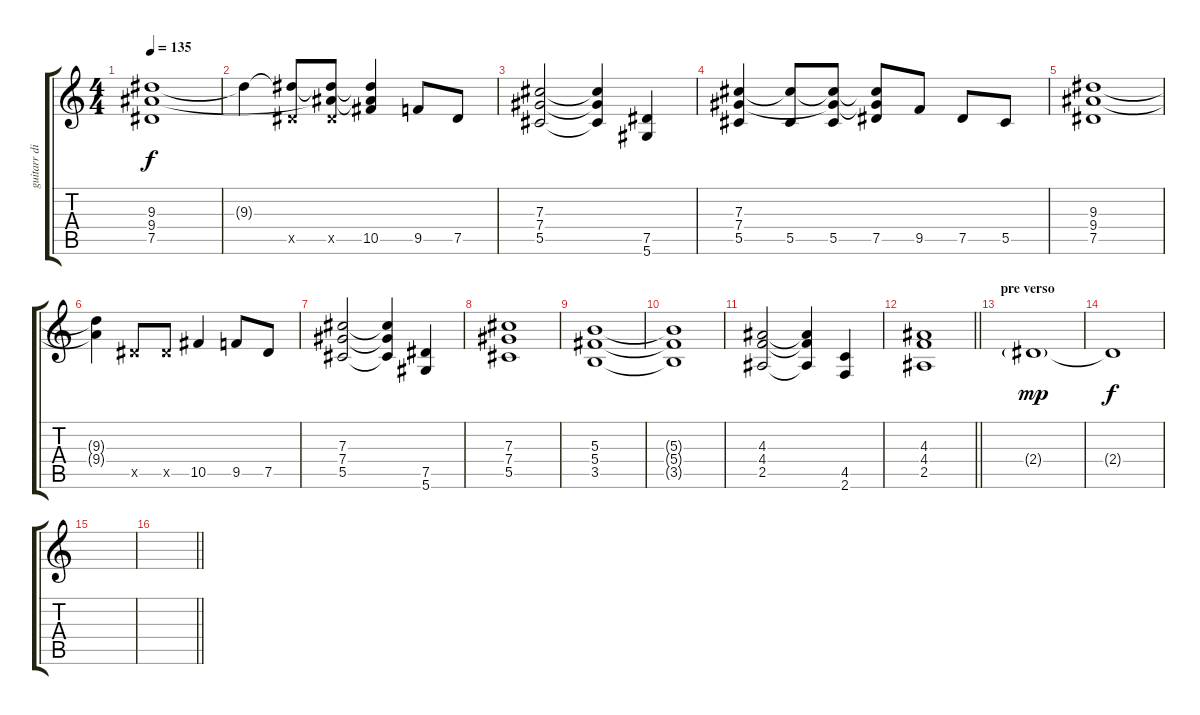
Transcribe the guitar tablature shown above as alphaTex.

\track ("guitarr distorsion (1)" "guitarr di") {instrument overdrivenguitar}
\staff {score tabs}
\tuning (Eb4 Bb3 Gb3 Db3 Ab2 Eb2) {hide}
\ts (4 4)
\tempo 135
\clef g2
\ks c
(9.3 9.4 7.5).1{dy f} |
9.3{t}.4 (9.3{t} 7.5{x}).8 (9.3{t} 9.4{t} 7.5{x}).8 (9.3{t} 9.4{t} 10.5).4 9.5.8 7.5.8 |
(7.3 7.4 5.5).2 (7.3{t} 7.4{t} 5.5{t}).4 (7.5 5.6).4 |
(7.3 7.4 5.5).4 (7.3{t} 5.5).8 (7.3{t} 7.4{t} 5.5).8 (7.3{t} 7.4{t} 7.5).8 9.5.8 7.5.8 5.5.8 |
(9.3 9.4 7.5).1 |
(9.3{t} 9.4{t}).4 7.5{x}.8 7.5{x}.8 10.5.4 9.5.8 7.5.8 |
(7.3 7.4 5.5).2 (7.3{t} 7.4{t} 5.5{t}).4 (7.5 5.6).4 |
(7.3 7.4 5.5).1 |
(5.3 5.4 3.5).1 |
(5.3{t} 5.4{t} 3.5{t}).1 |
(4.3 4.4 2.5).2 (4.3{t} 4.4{t} 2.5{t}).4 (4.5 2.6).4 |
\barLineRight lightlight
(4.3 4.4 2.5).1 |
\section ("" "pre verso")
2.4{g}.1{dy mp} |
2.4{t}.1{dy f} |
|
\barLineRight lightlight
